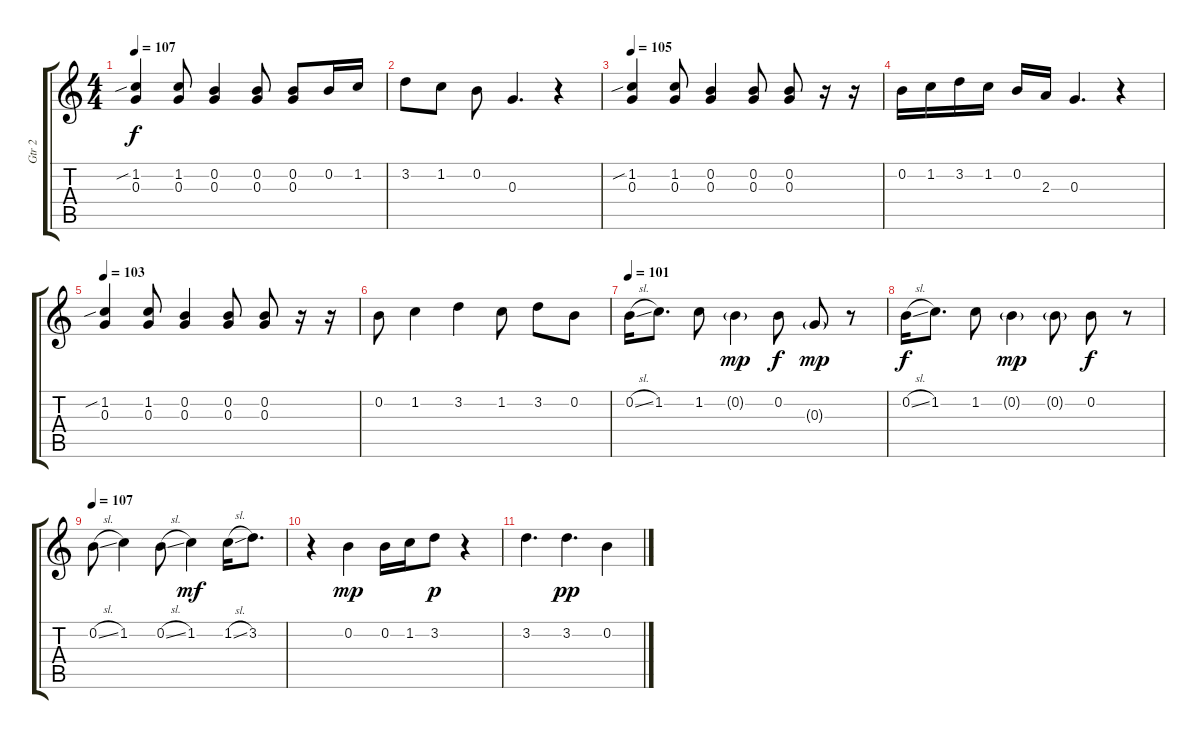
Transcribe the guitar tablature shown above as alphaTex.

\track ("Gtr 2" "Gtr 2") {instrument overdrivenguitar}
\staff {score tabs}
\tuning (E4 B3 G3 D3 A2 E2) {hide}
\ts (4 4)
\tempo 107
\clef g2
\ks c
(1.2{sib} 0.3).4{dy f} (1.2 0.3).8 (0.2 0.3).4 (0.2 0.3).8 (0.2 0.3).8 0.2.16 1.2.16 |
3.2.8 1.2.8 0.2.8 0.3.4{d} r.4 |
\tempo 105
(1.2{sib} 0.3).4 (1.2 0.3).8 (0.2 0.3).4 (0.2 0.3).8 (0.2 0.3).8 r.16 r.16 |
0.2.16 1.2.16 3.2.16 1.2.16 0.2.16 2.3.16 0.3.4{d} r.4 |
\tempo 103
(1.2{sib} 0.3).4 (1.2 0.3).8 (0.2 0.3).4 (0.2 0.3).8 (0.2 0.3).8 r.16 r.16 |
0.2.8 1.2.4 3.2.4 1.2.8 3.2.8 0.2.8 |
\tempo 101
0.2{sl}.16 1.2.8{d} 1.2.8 0.2{g}.4{dy mp} 0.2.8{dy f} 0.3{g}.8{dy mp} r.8 |
0.2{sl}.16{dy f} 1.2.8{d} 1.2.8 0.2{g}.4{dy mp} 0.2{g}.8 0.2.8{dy f} r.8 |
\tempo 107
0.2{sl}.8 1.2.4 0.2{sl}.8 1.2.4{dy mf} 1.2{sl}.16 3.2.8{d} |
r.4 0.2.4{dy mp} 0.2.16 1.2.16 3.2.8{dy p} r.4 |
3.2.4{d} 3.2.4{d dy pp} 0.2.4
